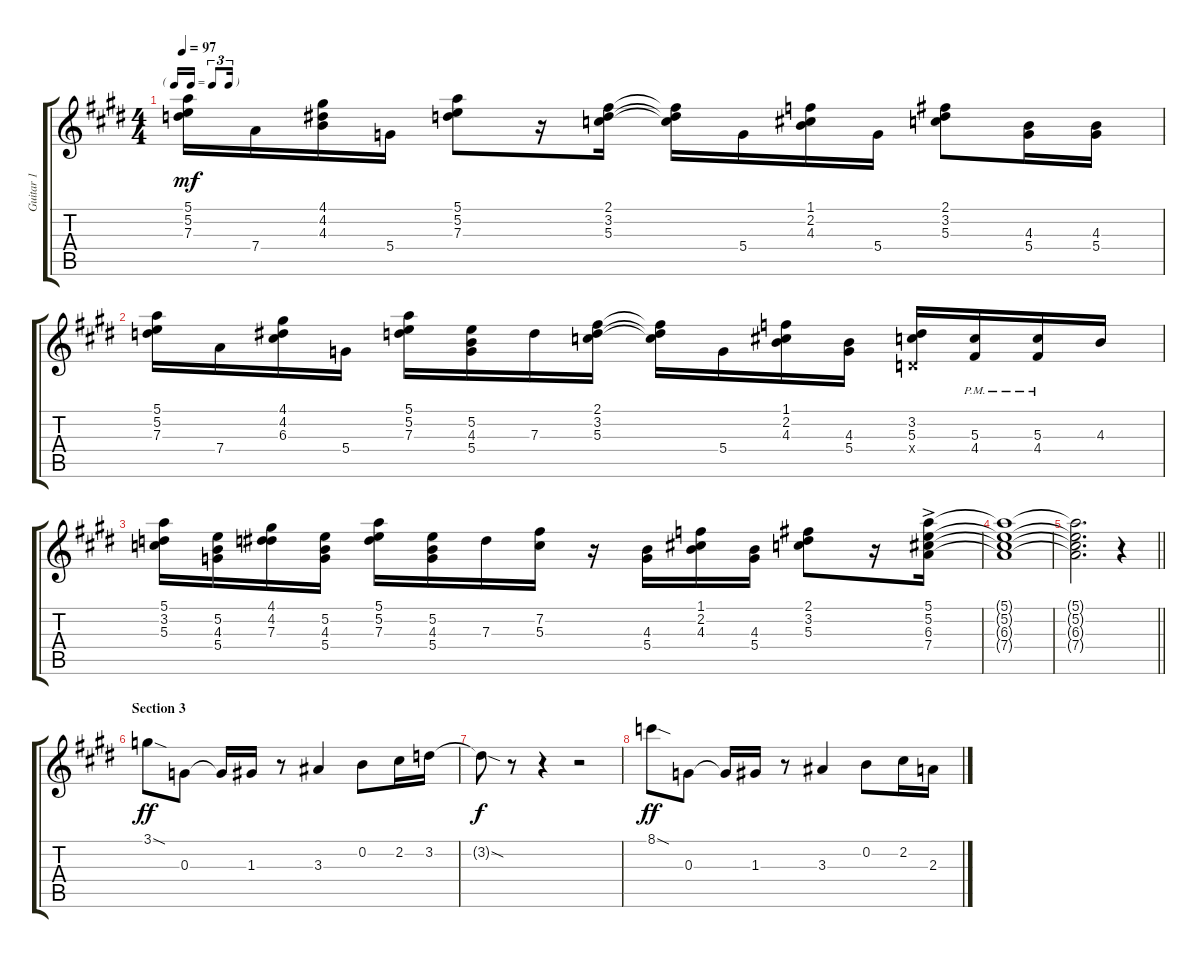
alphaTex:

\track ("Guitar 1" "Guitar 1") {instrument electricguitarclean}
\staff {score tabs}
\tuning (E4 B3 G3 D3 A2 E2) {hide}
\ts (4 4)
\tf triplet16th
\tempo 97
\clef g2
\ks e
(5.1 5.2 7.3).16{dy mf} 7.4.16 (4.1 4.2 4.3).16 5.4.16 (5.1 5.2 7.3).8 r.16 (2.1 3.2 5.3).16 (2.1{t} 3.2{t} 5.3{t}).16 5.4.16 (1.1 2.2 4.3).16 5.4.16 (2.1 3.2 5.3).8 (4.3 5.4).16 (4.3 5.4).16 |
\ks c#minor
(5.1 5.2 7.3).16 7.4.16 (4.1 4.2 6.3).16 5.4.16 (5.1 5.2 7.3).16 (5.2 4.3 5.4).16 7.3.16 (2.1 3.2 5.3).16 (2.1{t} 3.2{t} 5.3{t}).16 5.4.16 (1.1 2.2 4.3).16 (4.3 5.4).16 (3.2 5.3 0.4{x}).16 (5.3{pm} 4.4{pm}).16 (5.3{pm} 4.4{pm}).16 4.3.16 |
\ks e
(5.1 3.2 5.3).16 (5.2 4.3 5.4).16 (4.1 4.2 7.3).16 (5.2 4.3 5.4).16 (5.1 5.2 7.3).16 (5.2 4.3 5.4).16 7.3.16 (7.2 5.3).16 r.16 (4.3 5.4).16 (1.1 2.2 4.3).16 (4.3 5.4).16 (2.1 3.2 5.3).8 r.16 (5.1{ac} 5.2{ac} 6.3{ac} 7.4{ac}).16 |
\ks c#minor
(5.1{t} 5.2{t} 6.3{t} 7.4{t}).1 |
\barLineRight lightlight
\ks e
(5.1{t} 5.2{t} 6.3{t} 7.4{t}).2{d} r.4 |
\section ("" "Section 3")
\ks c#minor
3.1{sod}.8{dy ff instrument electricguitarclean} 0.3.8 0.3{t}.16 1.3.16 r.8 3.3.4 0.2.8 2.2.16 3.2.16 |
\ks e
3.2{sod t}.8{dy f} r.8 r.4 r.2 |
\ks c#minor
8.1{sod}.8{dy ff} 0.3.8 0.3{t}.16 1.3.16 r.8 3.3.4 0.2.8 2.2.16 2.3.16
